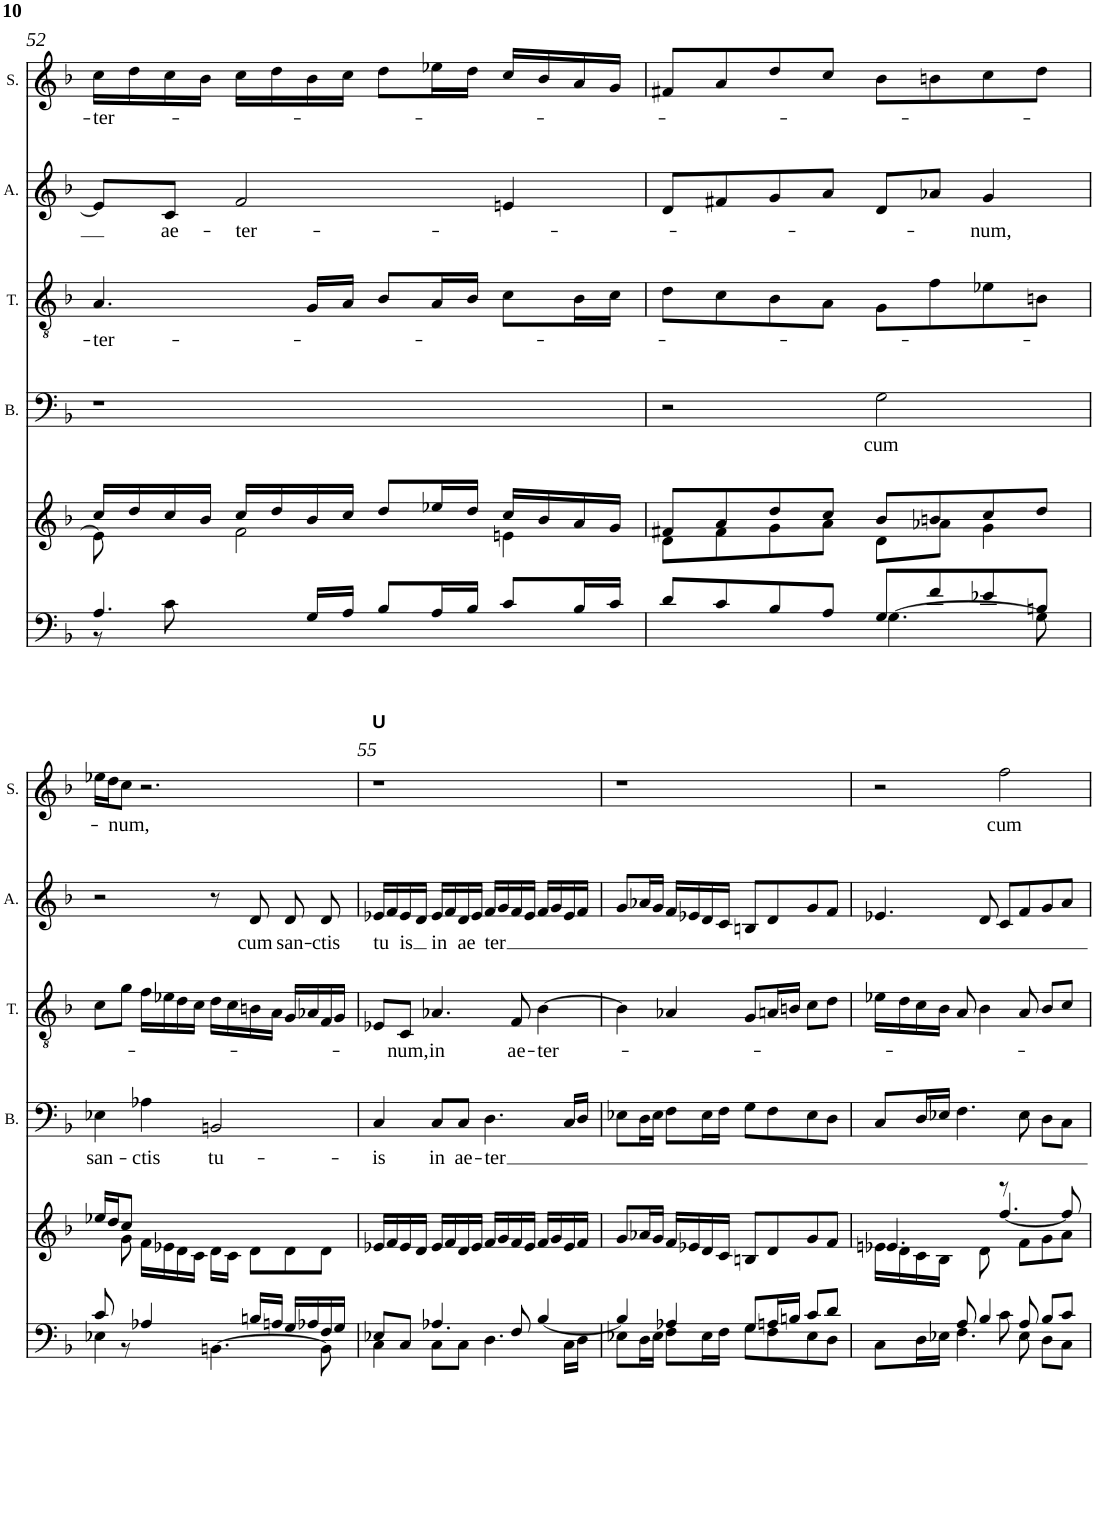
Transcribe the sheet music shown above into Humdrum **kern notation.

**kern	**kern	**kern	**text	**kern	**text	**kern	**text	**kern	**text
*part6	*part5	*part4	*part4	*part3	*part3	*part2	*part2	*part1	*part1
*staff6	*staff5	*staff4	*staff4	*staff3	*staff3	*staff2	*staff2	*staff1	*staff1
*I"Piano	*I"Piano	*I"Bass	*	*I"Tenor	*	*I"Alto	*	*I"Soprano	*
*	*	*I'B.	*	*I'T.	*	*I'A.	*	*I'S.	*
!!LO:PB:g=z
*clefF4	*clefG2	*clefF4	*	*clefGv2	*	*clefG2	*	*clefG2	*
*k[b-]	*k[b-]	*k[b-]	*	*k[b-]	*	*k[b-]	*	*k[b-]	*
*F:	*F:	*F:	*	*F:	*	*F:	*	*F:	*
*M4/4	*M4/4	*M4/4	*	*M4/4	*	*M4/4	*	*M4/4	*
*met(c)	*met(c)	*met(c)	*	*met(c)	*	*met(c)	*	*met(c)	*
=52	=52	=52	=52	=52	=52	=52	=52	=52	=52
*^	*^	*	*	*	*	*	*	*	*
!	!	!	!	!	!	!	!LO:LY:b	!	!	!	!LO:LY:b
4.A/	8r	8e-\]	16cc/LL	1r	.	4.A/	-ter-	8e-/L]	.	16cc\LL	-ter-
.	.	.	16dd/	.	.	.	.	.	.	16dd\	.
!	!	!	!	!	!	!	!	!	!LO:LY:b	!	!
.	8c\	8ryy	16cc/	.	.	.	.	8c/J	ae-	16cc\	.
.	.	.	16b-/JJ	.	.	.	.	.	.	16b-\JJ	.
!	!	!	!	!	!	!	!	!	!LO:LY:b	!	!
.	2.ryy	2f\	16cc/LL	.	.	.	.	2f/	-ter-	16cc\LL	.
.	.	.	16dd/	.	.	.	.	.	.	16dd\	.
16G/LL	.	.	16b-/	.	.	16G/LL	.	.	.	16b-\	.
16A/JJ	.	.	16cc/JJ	.	.	16A/JJ	.	.	.	16cc\JJ	.
8B-/L	.	.	8dd/L	.	.	8B-/L	.	.	.	8dd\L	.
16A/L	.	.	16ee-X/L	.	.	16A/L	.	.	.	16ee-X\L	.
16B-/JJ	.	.	16dd/JJ	.	.	16B-/JJ	.	.	.	16dd\JJ	.
8c/L	.	4en\	16cc/LL	.	.	8c\L	.	4en/	.	16cc/LL	.
.	.	.	16b-/	.	.	.	.	.	.	16b-/	.
16B-/L	.	.	16a/	.	.	16B-\L	.	.	.	16a/	.
16c/JJ	.	.	16g/JJ	.	.	16c\JJ	.	.	.	16g/JJ	.
=53	=53	=53	=53	=53	=53	=53	=53	=53	=53	=53	=53
8d/L	2ryy	8d\L	8f#X/L	2r	.	8d\L	.	8d/L	.	8f#X/L	.
8c/	.	8f#\	8a/	.	.	8c\	.	8f#X/	.	8a/	.
8B-/	.	8g\	8dd/	.	.	8B-\	.	8g/	.	8dd/	.
8A/J	.	8a\J	8cc/J	.	.	8A\J	.	8a/J	.	8cc/J	.
!	!	!	!	!	!LO:LY:b	!	!	!	!	!	!
8G/L	[>4.G\	8d\L	8b-/L	2G\	cum	8G\L	.	8d/L	.	8b-\L	.
8f/	.	8a-X\J	8bn/	.	.	8f\	.	8a-X/J	.	8bn\	.
!	!	!	!	!	!	!	!	!	!LO:LY:b	!	!
8e-X/	.	4g\	8cc/	.	.	8e-X\	.	4g/	-num,	8cc\	.
8Bn/J	8G\]	.	8dd/J	.	.	8Bn\J	.	.	.	8dd\J	.
!!LO:LB:g=z
=54	=54	=54	=54	=54	=54	=54	=54	=54	=54	=54	=54
*	*	*	*^	*	*	*	*	*	*	*	*
!	!	!	!	!	!	!LO:LY:b	!	!	!	!	!	!
4E-X\	8c/	16ee-X/LL	8ryy	8ryy	4E-X\	san-	8c\L	.	2r	.	16ee-X\LL	.
.	.	16dd/J	.	.	.	.	.	.	.	.	16dd\J	.
*	*	*	*v	*v	*	*	*	*	*	*	*	*
!	!	!	!	!	!	!	!	!	!	!	!LO:LY:b
.	8r	8cc/J	8g\	.	.	8g\J	.	.	.	8cc\J	-num,
!	!	!	!	!	!LO:LY:b	!	!	!	!	!	!
4A-X/	4.ryy	2.ryy	16f\LL	4A-X\	-ctis	16f\LL	.	.	.	2.r	.
.	.	.	16e-X\	.	.	16e-X\	.	.	.	.	.
.	.	.	16d\	.	.	16d\	.	.	.	.	.
.	.	.	16c\JJ	.	.	16c\JJ	.	.	.	.	.
!	!	!	!	!	!LO:LY:b	!	!	!	!	!	!
[>4.BBn\	.	.	16d\LL	2BBn/	tu-	16d\LL	.	8r	.	.	.
.	.	.	16c\JJ	.	.	16c\	.	.	.	.	.
*	*	*	*^	*	*	*	*	*	*	*	*
!	!	!	!	!	!	!	!	!	!	!LO:LY:b	!	!
.	16Bn/LL	.	4.ryy	8d\L	.	.	16Bn\	.	8d/	cum	.	.
.	16An/JJ	.	.	.	.	.	16A\JJ	.	.	.	.	.
!	!	!	!	!	!	!	!	!	!	!LO:LY:b	!	!
.	16G/LL	.	.	8d\	.	.	16G/LL	.	8d/	san-	.	.
.	16A-X/	.	.	.	.	.	16A-X/	.	.	.	.	.
!	!	!	!	!	!	!	!	!	!	!LO:LY:b	!	!
8BB\]	16F/	.	.	8d\J	.	.	16F/	.	8d/	-ctis	.	.
.	16G/JJ	.	.	.	.	.	16G/JJ	.	.	.	.	.
*	*	*v	*v	*v	*	*	*	*	*	*	*	*
=55	=55	=55	=55	=55	=55	=55	=55	=55	=55	=55
!	!	!	!	!	!	!	!	!	!LO:TX:a:B:t=U	!
!	!	!	!	!LO:LY:b	!	!	!	!LO:LY:b	!	!
4C\	8E-X/L	16e-X/LL	4C/	-is	8E-X/L	.	16e-X/LL	tu	1r	.
.	.	16f/	.	.	.	.	16f/	.	.	.
!	!	!	!	!	!	!LO:LY:b	!	!LO:LY:b	!	!
.	8C/J	16e-/	.	.	8C/J	-num,	16e-/	is	.	.
.	.	16d/JJ	.	.	.	.	16d/JJ	.	.	.
!	!	!	!	!LO:LY:b	!	!LO:LY:b	!	!LO:LY:b	!	!
8C\L	4.A-X/	16e-/LL	8C/L	in	4.A-X/	in	16e-/LL	in	.	.
.	.	16f/	.	.	.	.	16f/	.	.	.
!	!	!	!	!LO:LY:b	!	!	!	!LO:LY:b	!	!
8C\J	.	16d/	8C/J	ae-	.	.	16d/	ae	.	.
.	.	16e-/JJ	.	.	.	.	16e-/JJ	.	.	.
!	!	!	!	!LO:LY:b	!	!	!	!LO:LY:b	!	!
4.D\	.	16f/LL	4.D\	-ter	.	.	16f/LL	ter	.	.
.	.	16g/	.	.	.	.	16g/	.	.	.
!	!	!	!	!	!	!LO:LY:b	!	!	!	!
.	8F/	16f/	.	.	8F/	ae-	16f/	.	.	.
.	.	16e-/JJ	.	.	.	.	16e-/JJ	.	.	.
!	!	!	!	!	!	!LO:LY:b	!	!	!	!
.	[<4B-/	16f/LL	.	.	[>4B-\	-ter-	16f/LL	.	.	.
.	.	16g/	.	.	.	.	16g/	.	.	.
16C\LL	.	16e-/	16C/LL	.	.	.	16e-/	.	.	.
16D\JJ	.	16f/JJ	16D/JJ	.	.	.	16f/JJ	.	.	.
=56	=56	=56	=56	=56	=56	=56	=56	=56	=56	=56
8E-X\L	4B-/]	8g/L	8E-X\L	.	4B-\]	.	8g/L	.	1r	.
16D\L	.	16a-X/L	16D\L	.	.	.	16a-X/L	.	.	.
16E-\JJ	.	16g/JJ	16E-\JJ	.	.	.	16g/JJ	.	.	.
8F\L	4A-X/	16f/LL	8F\L	.	4A-X/	.	16f/LL	.	.	.
.	.	16e-X/	.	.	.	.	16e-X/	.	.	.
16E-\L	.	16d/	16E-\L	.	.	.	16d/	.	.	.
16F\JJ	.	16c/JJ	16F\JJ	.	.	.	16c/JJ	.	.	.
8G\L	8G/L	8Bn/L	8G\L	.	8G/L	.	8Bn/L	.	.	.
8F\	16An/L	8d/	8F\	.	16An/L	.	8d/	.	.	.
.	16Bn/JJ	.	.	.	16Bn/JJ	.	.	.	.	.
8E-\	8c/L	8g/	8E-\	.	8c\L	.	8g/	.	.	.
8D\J	8d/J	8f/J	8D\J	.	8d\J	.	8f/J	.	.	.
=57	=57	=57	=57	=57	=57	=57	=57	=57	=57	=57
*	*^	*^	*	*	*	*	*	*	*	*
*	*	*	*	*^	*	*	*	*	*	*	*	*
8C\L	4ryy	2ryy	4.e-X/	16en\LL	2ryy	8C/L	.	16e-X\LL	.	4.e-X/	.	2r	.
.	.	.	.	16d\	.	.	.	16d\	.	.	.	.	.
16D\L	.	.	.	16c\	.	16D/L	.	16c\	.	.	.	.	.
16E-X\JJ	.	.	.	16B-\JJ	.	16E-X/JJ	.	16B-\JJ	.	.	.	.	.
4.F\	8A/	.	.	2.ryy	.	4.F\	.	8A/	.	.	.	.	.
.	4B-/	.	8d\	.	.	.	.	4B-\	.	8d/	.	.	.
!	!	!	!	!	!	!	!	!	!	!	!	!	!LO:LY:b
.	.	8c\	8r	.	[<4.ff/	.	.	.	.	8c/L	.	2ff\	cum
8E-\	8A/	4.ryy	8f\L	.	.	8E-\	.	8A/	.	8f/	.	.	.
8D\L	8B-/L	.	8g\	.	.	8D\L	.	8B-/L	.	8g/	.	.	.
8C\J	8c/J	.	8a\J	.	8ff/]	8C\J	.	8c/J	.	8a/J	.	.	.
*v	*v	*v	*	*	*	*	*	*	*	*	*	*	*
*	*v	*v	*v	*	*	*	*	*	*	*	*
=	=	=	=	=	=	=	=	=	=
*-	*-	*-	*-	*-	*-	*-	*-	*-	*-
